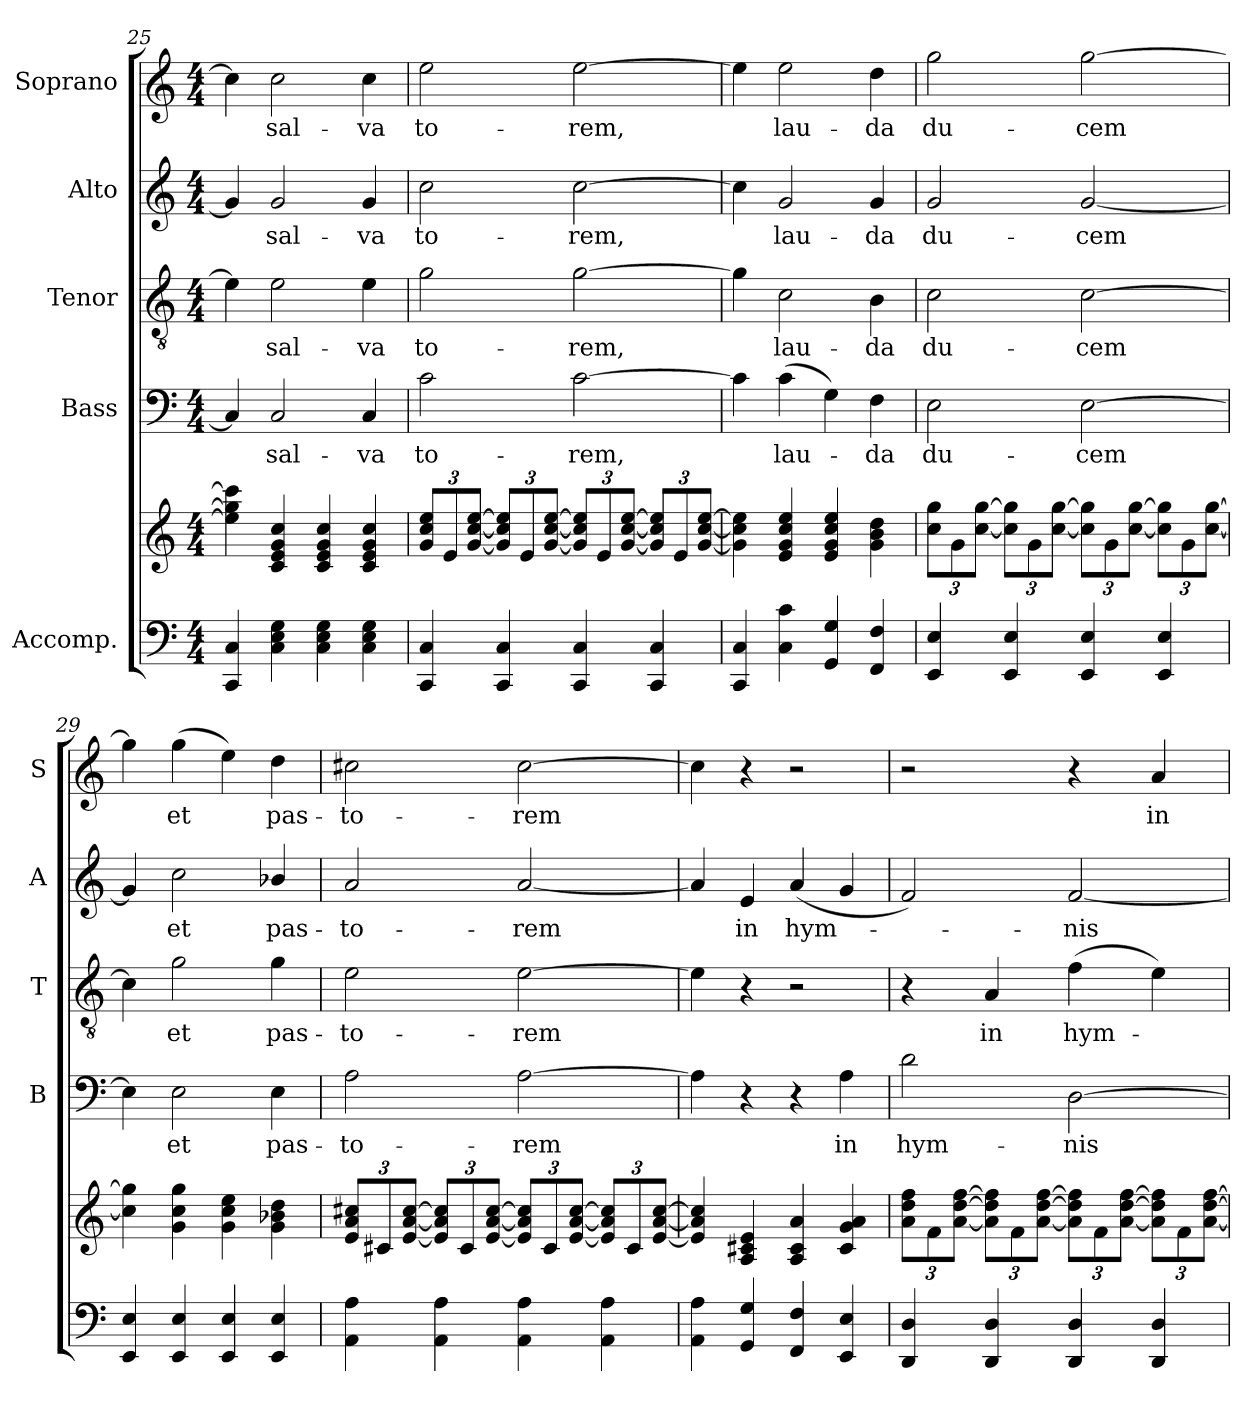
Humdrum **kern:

**kern	**kern	**kern	**text	**kern	**text	**kern	**text	**kern	**text
*part5	*part5	*part4	*part4	*part3	*part3	*part2	*part2	*part1	*part1
*staff6	*staff5	*staff4	*staff4	*staff3	*staff3	*staff2	*staff2	*staff1	*staff1
*I"Accomp.	*	*I"Bass	*	*I"Tenor	*	*I"Alto	*	*I"Soprano	*
*	*	*I'B	*	*I'T	*	*I'A	*	*I'S	*
*clefF4	*clefG2	*clefF4	*	*clefGv2	*	*clefG2	*	*clefG2	*
*k[]	*k[]	*k[]	*	*k[]	*	*k[]	*	*k[]	*
*M4/4	*M4/4	*M4/4	*	*M4/4	*	*M4/4	*	*M4/4	*
=25	=25	=25	=25	=25	=25	=25	=25	=25	=25
4CC/ 4C/	4ee\] 4gg\] 4ccc\]	4C/]	.	4e\]	.	4g/]	.	4cc\]	.
!	!	!	!LO:LY:b	!	!LO:LY:b	!	!LO:LY:b	!	!LO:LY:b
4C\ 4E\ 4G\	4c/ 4e/ 4g/ 4cc/	2C/	sal-	2e\	sal-	2g/	sal-	2cc\	sal-
4C\ 4E\ 4G\	4c/ 4e/ 4g/ 4cc/	.	.	.	.	.	.	.	.
!	!	!	!LO:LY:b	!	!LO:LY:b	!	!LO:LY:b	!	!LO:LY:b
4C\ 4E\ 4G\	4c/ 4e/ 4g/ 4cc/	4C/	-va	4e\	-va	4g/	-va	4cc\	-va
=26	=26	=26	=26	=26	=26	=26	=26	=26	=26
*	*Xbrackettup	*	*	*	*	*	*	*	*
!	!	!	!LO:LY:b	!	!LO:LY:b	!	!LO:LY:b	!	!LO:LY:b
4CC/ 4C/	12g/ 12cc/ 12ee/L	2c\	to-	2g\	to-	2cc\	to-	2ee\	to-
.	12e/	.	.	.	.	.	.	.	.
.	[12g/ [12cc/ [12ee/J	.	.	.	.	.	.	.	.
4CC/ 4C/	12g/] 12cc/] 12ee/]L	.	.	.	.	.	.	.	.
.	12e/	.	.	.	.	.	.	.	.
.	[12g/ [12cc/ [12ee/J	.	.	.	.	.	.	.	.
!	!	!	!LO:LY:b	!	!LO:LY:b	!	!LO:LY:b	!	!LO:LY:b
4CC/ 4C/	12g/] 12cc/] 12ee/]L	[2c\	-rem,	[2g\	-rem,	[2cc\	-rem,	[2ee\	-rem,
.	12e/	.	.	.	.	.	.	.	.
.	[12g/ [12cc/ [12ee/J	.	.	.	.	.	.	.	.
4CC/ 4C/	12g/] 12cc/] 12ee/]L	.	.	.	.	.	.	.	.
.	12e/	.	.	.	.	.	.	.	.
.	[12g/ [12cc/ [12ee/J	.	.	.	.	.	.	.	.
=27	=27	=27	=27	=27	=27	=27	=27	=27	=27
4CC/ 4C/	4g\] 4cc\] 4ee\]	4c\]	.	4g\]	.	4cc\]	.	4ee\]	.
!	!	!	!LO:LY:b	!	!LO:LY:b	!	!LO:LY:b	!	!LO:LY:b
4C\ 4c\	4e/ 4g/ 4cc/ 4ee/	(>4c\	lau-	2c\	lau-	2g/	lau-	2ee\	lau-
4GG/ 4G/	4e/ 4g/ 4cc/ 4ee/	4G\)	.	.	.	.	.	.	.
!	!	!	!LO:LY:b	!	!LO:LY:b	!	!LO:LY:b	!	!LO:LY:b
4FF/ 4F/	4g\ 4b\ 4dd\	4F\	da	4B\	-da	4g/	-da	4dd\	-da
!!LO:PB:g=z
=28	=28	=28	=28	=28	=28	=28	=28	=28	=28
!	!	!	!LO:LY:b	!	!LO:LY:b	!	!LO:LY:b	!	!LO:LY:b
4EE/ 4E/	12cc\ 12gg\L	2E\	du-	2c\	du-	2g/	du-	2gg\	du-
.	12g\	.	.	.	.	.	.	.	.
.	[12cc\ [12gg\J	.	.	.	.	.	.	.	.
4EE/ 4E/	12cc\] 12gg\]L	.	.	.	.	.	.	.	.
.	12g\	.	.	.	.	.	.	.	.
.	[12cc\ [12gg\J	.	.	.	.	.	.	.	.
!	!	!	!LO:LY:b	!	!LO:LY:b	!	!LO:LY:b	!	!LO:LY:b
4EE/ 4E/	12cc\] 12gg\]L	[2E\	-cem	[2c\	-cem	[2g/	-cem	[2gg\	-cem
.	12g\	.	.	.	.	.	.	.	.
.	[12cc\ [12gg\J	.	.	.	.	.	.	.	.
4EE/ 4E/	12cc\] 12gg\]L	.	.	.	.	.	.	.	.
.	12g\	.	.	.	.	.	.	.	.
.	[12cc\ [12gg\J	.	.	.	.	.	.	.	.
!!LO:LB:g=z
=29	=29	=29	=29	=29	=29	=29	=29	=29	=29
4EE/ 4E/	4cc\] 4gg\]	4E\]	.	4c\]	.	4g/]	.	4gg\]	.
!	!	!	!LO:LY:b	!	!LO:LY:b	!	!LO:LY:b	!	!LO:LY:b
4EE/ 4E/	4g\ 4cc\ 4gg\	2E\	et	2g\	et	2cc\	et	(>4gg\	et
4EE/ 4E/	4g\ 4cc\ 4ee\	.	.	.	.	.	.	4ee\)	.
!	!	!	!LO:LY:b	!	!LO:LY:b	!	!LO:LY:b	!	!LO:LY:b
4EE/ 4E/	4g\ 4b-X\ 4dd\	4E\	pas-	4g\	pas-	4b-X/	pas-	4dd\	pas-
=30	=30	=30	=30	=30	=30	=30	=30	=30	=30
!	!	!	!LO:LY:b	!	!LO:LY:b	!	!LO:LY:b	!	!LO:LY:b
4AA\ 4A\	12e/ 12a/ 12cc#X/L	2A\	-to-	2e\	-to-	2a/	-to-	2cc#X\	-to-
.	12c#X/	.	.	.	.	.	.	.	.
.	[12e/ [12a/ [12cc#/J	.	.	.	.	.	.	.	.
4AA\ 4A\	12e/] 12a/] 12cc#/]L	.	.	.	.	.	.	.	.
.	12c#/	.	.	.	.	.	.	.	.
.	[12e/ [12a/ [12cc#/J	.	.	.	.	.	.	.	.
!	!	!	!LO:LY:b	!	!LO:LY:b	!	!LO:LY:b	!	!LO:LY:b
4AA\ 4A\	12e/] 12a/] 12cc#/]L	[2A\	-rem	[2e\	-rem	[2a/	-rem	[2cc#\	-rem
.	12c#/	.	.	.	.	.	.	.	.
.	[12e/ [12a/ [12cc#/J	.	.	.	.	.	.	.	.
4AA\ 4A\	12e/] 12a/] 12cc#/]L	.	.	.	.	.	.	.	.
.	12c#/	.	.	.	.	.	.	.	.
.	[12e/ [12a/ [12cc#/J	.	.	.	.	.	.	.	.
=31	=31	=31	=31	=31	=31	=31	=31	=31	=31
4AA\ 4A\	4e/] 4a/] 4cc#/]	4A\]	.	4e\]	.	4a/]	.	4cc#\]	.
!	!	!	!	!	!	!	!LO:LY:b	!	!
4GG/ 4G/	4A/ 4c#X/ 4e/	4r	.	4r	.	4e/	in	4r	.
!	!	!	!	!	!	!	!LO:LY:b	!	!
4FF/ 4F/	4A/ 4c#/ 4a/	4r	.	2r	.	(<4a/	hym-	2r	.
!	!	!	!LO:LY:b	!	!	!	!	!	!
4EE/ 4E/	4c#/ 4g/ 4a/	4A\	in	.	.	4g/	.	.	.
=32	=32	=32	=32	=32	=32	=32	=32	=32	=32
!	!	!	!LO:LY:b	!	!	!	!	!	!
4DD/ 4D/	12a\ 12dd\ 12ff\L	2d\	hym-	4r	.	2f/)	.	2r	.
.	12f\	.	.	.	.	.	.	.	.
.	[12a\ [12dd\ [12ff\J	.	.	.	.	.	.	.	.
!	!	!	!	!	!LO:LY:b	!	!	!	!
4DD/ 4D/	12a\] 12dd\] 12ff\]L	.	.	4A/	in	.	.	.	.
.	12f\	.	.	.	.	.	.	.	.
.	[12a\ [12dd\ [12ff\J	.	.	.	.	.	.	.	.
!	!	!	!LO:LY:b	!	!LO:LY:b	!	!LO:LY:b	!	!
4DD/ 4D/	12a\] 12dd\] 12ff\]L	[2D\	-nis	(>4f\	hym-	[2f/	nis	4r	.
.	12f\	.	.	.	.	.	.	.	.
.	[12a\ [12dd\ [12ff\J	.	.	.	.	.	.	.	.
!	!	!	!	!	!	!	!	!	!LO:LY:b
4DD/ 4D/	12a\] 12dd\] 12ff\]L	.	.	4e\)	.	.	.	4a/	in
.	12f\	.	.	.	.	.	.	.	.
.	[12a\ [12dd\ [12ff\J	.	.	.	.	.	.	.	.
=	=	=	=	=	=	=	=	=	=
*-	*-	*-	*-	*-	*-	*-	*-	*-	*-
